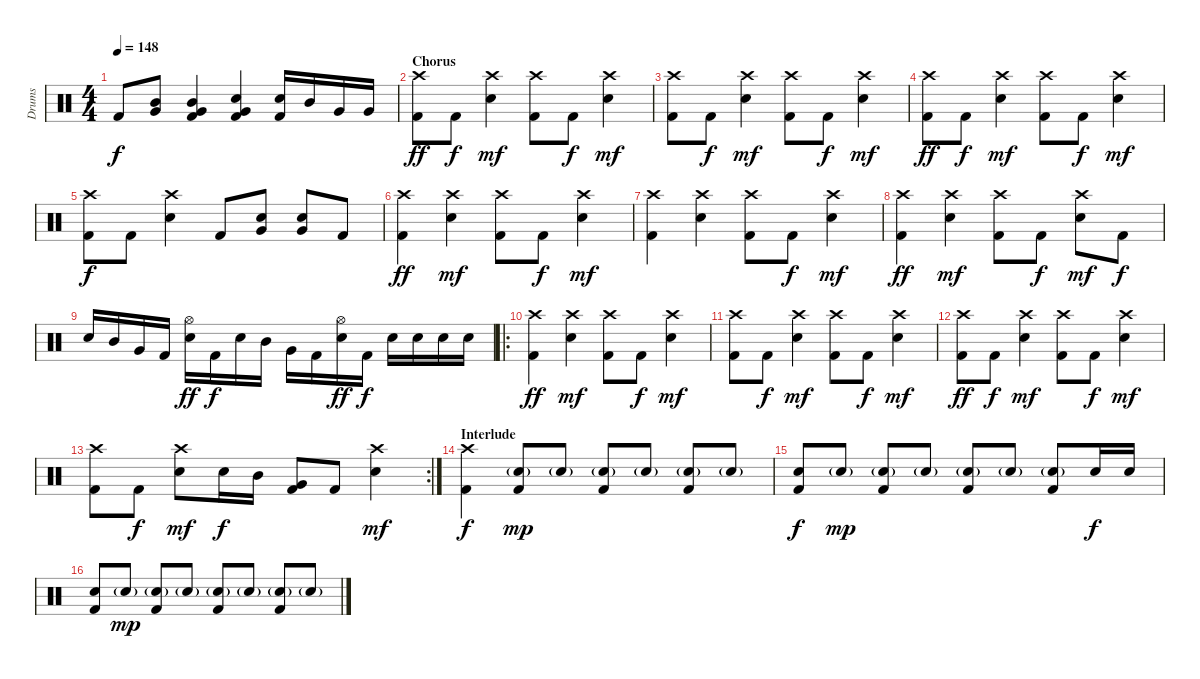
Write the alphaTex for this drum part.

\track ("Drums" "Drums") {instrument percussion}
\staff {score}
\articulation defaults
\ts (4 4)
\tempo 148
\clef neutral
\ks c "Kick (hit) 2".8{dy f}
("Mid Tom (hit)" "Very Low Tom (hit)").8 ("Mid Tom (hit)" "Very Low Tom (hit)" "Kick (hit) 2").4 ("Very Low Tom (hit)" "Electric Snare (hit)" "Kick (hit) 2").4 ("Electric Snare (hit)" "Kick (hit) 2").16 "Mid Tom (hit)".16 "Very Low Tom (hit)".16 "Very Low Tom (hit)".16 |
\section ("" "Chorus")
("Crash high (hit)" "Kick (hit) 2").8{dy ff} "Kick (hit) 2".8{dy f} ("Crash high (hit)" "Electric Snare (hit)").4{dy mf} ("Crash high (hit)" "Kick (hit) 2").8 "Kick (hit) 2".8{dy f} ("Crash high (hit)" "Electric Snare (hit)").4{dy mf} |
("Crash high (hit)" "Kick (hit) 2").8 "Kick (hit) 2".8{dy f} ("Crash high (hit)" "Electric Snare (hit)").4{dy mf} ("Crash high (hit)" "Kick (hit) 2").8 "Kick (hit) 2".8{dy f} ("Crash high (hit)" "Electric Snare (hit)").4{dy mf} |
("Crash high (hit)" "Kick (hit) 2").8{dy ff} "Kick (hit) 2".8{dy f} ("Crash high (hit)" "Electric Snare (hit)").4{dy mf} ("Crash high (hit)" "Kick (hit) 2").8 "Kick (hit) 2".8{dy f} ("Crash high (hit)" "Electric Snare (hit)").4{dy mf} |
("Crash high (hit)" "Kick (hit) 2").8{dy f} "Kick (hit) 2".8 ("Crash high (hit)" "Electric Snare (hit)").4 "Kick (hit) 2".8 ("Very Low Tom (hit)" "Electric Snare (hit)").8 ("Very Low Tom (hit)" "Electric Snare (hit)").8 "Kick (hit) 2".8 |
("Crash high (hit)" "Kick (hit) 2").4{dy ff} ("Crash high (hit)" "Electric Snare (hit)").4{dy mf} ("Crash high (hit)" "Kick (hit) 2").8 "Kick (hit) 2".8{dy f} ("Crash high (hit)" "Electric Snare (hit)").4{dy mf} |
("Crash high (hit)" "Kick (hit) 2").4 ("Crash high (hit)" "Electric Snare (hit)").4 ("Crash high (hit)" "Kick (hit) 2").8 "Kick (hit) 2".8{dy f} ("Crash high (hit)" "Electric Snare (hit)").4{dy mf} |
("Crash high (hit)" "Kick (hit) 2").4{dy ff} ("Crash high (hit)" "Electric Snare (hit)").4{dy mf} ("Crash high (hit)" "Kick (hit) 2").8 "Kick (hit) 2".8{dy f} ("Crash high (hit)" "Electric Snare (hit)").8{dy mf} "Kick (hit) 2".8{dy f} |
"Electric Snare (hit)".16 "Mid Tom (hit)".16 "Very Low Tom (hit)".16 "Kick (hit) 2".16 ("Hi-Hat (open)" "Electric Snare (hit)").16{dy ff} "Kick (hit) 2".16{dy f} "Electric Snare (hit)".16 "Mid Tom (hit)".16 "Very Low Tom (hit)".16 "Kick (hit) 2".16 ("Hi-Hat (open)" "Electric Snare (hit)").16{dy ff} "Kick (hit) 2".16{dy f} "Electric Snare (hit)".16 "Electric Snare (hit)".16 "Electric Snare (hit)".16 "Electric Snare (hit)".16 |
\ro
("Crash high (hit)" "Kick (hit) 2").4{dy ff} ("Crash high (hit)" "Electric Snare (hit)").4{dy mf} ("Crash high (hit)" "Kick (hit) 2").8 "Kick (hit) 2".8{dy f} ("Crash high (hit)" "Electric Snare (hit)").4{dy mf} |
("Crash high (hit)" "Kick (hit) 2").8 "Kick (hit) 2".8{dy f} ("Crash high (hit)" "Electric Snare (hit)").4{dy mf} ("Crash high (hit)" "Kick (hit) 2").8 "Kick (hit) 2".8{dy f} ("Crash high (hit)" "Electric Snare (hit)").4{dy mf} |
("Crash high (hit)" "Kick (hit) 2").8{dy ff} "Kick (hit) 2".8{dy f} ("Crash high (hit)" "Electric Snare (hit)").4{dy mf} ("Crash high (hit)" "Kick (hit) 2").8 "Kick (hit) 2".8{dy f} ("Crash high (hit)" "Electric Snare (hit)").4{dy mf} |
\rc 2
("Crash high (hit)" "Kick (hit) 2").8 "Kick (hit) 2".8{dy f} ("Crash high (hit)" "Electric Snare (hit)").8{dy mf} "Electric Snare (hit)".16{dy f} "Mid Tom (hit)".16 ("Very Low Tom (hit)" "Kick (hit) 2").8 "Kick (hit) 2".8 ("Crash high (hit)" "Electric Snare (hit)").4{dy mf} |
\section ("" "Interlude")
("Crash high (hit)" "Kick (hit) 2").4{dy f} ("Electric Snare (hit)"{g} "Kick (hit) 2").8{dy mp} "Electric Snare (hit)"{g}.8 ("Electric Snare (hit)"{g} "Kick (hit) 2").8 "Electric Snare (hit)"{g}.8 ("Electric Snare (hit)"{g} "Kick (hit) 2").8 "Electric Snare (hit)"{g}.8 |
("Electric Snare (hit)" "Kick (hit) 2").8{dy f} "Electric Snare (hit)"{g}.8{dy mp} ("Electric Snare (hit)"{g} "Kick (hit) 2").8 "Electric Snare (hit)"{g}.8 ("Electric Snare (hit)"{g} "Kick (hit) 2").8 "Electric Snare (hit)"{g}.8 ("Electric Snare (hit)"{g} "Kick (hit) 2").8 "Electric Snare (hit)".16{dy f} "Electric Snare (hit)".16 |
("Electric Snare (hit)" "Kick (hit) 2").8 "Electric Snare (hit)"{g}.8{dy mp} ("Electric Snare (hit)"{g} "Kick (hit) 2").8 "Electric Snare (hit)"{g}.8 ("Electric Snare (hit)"{g} "Kick (hit) 2").8 "Electric Snare (hit)"{g}.8 ("Electric Snare (hit)"{g} "Kick (hit) 2").8 "Electric Snare (hit)"{g}.8
